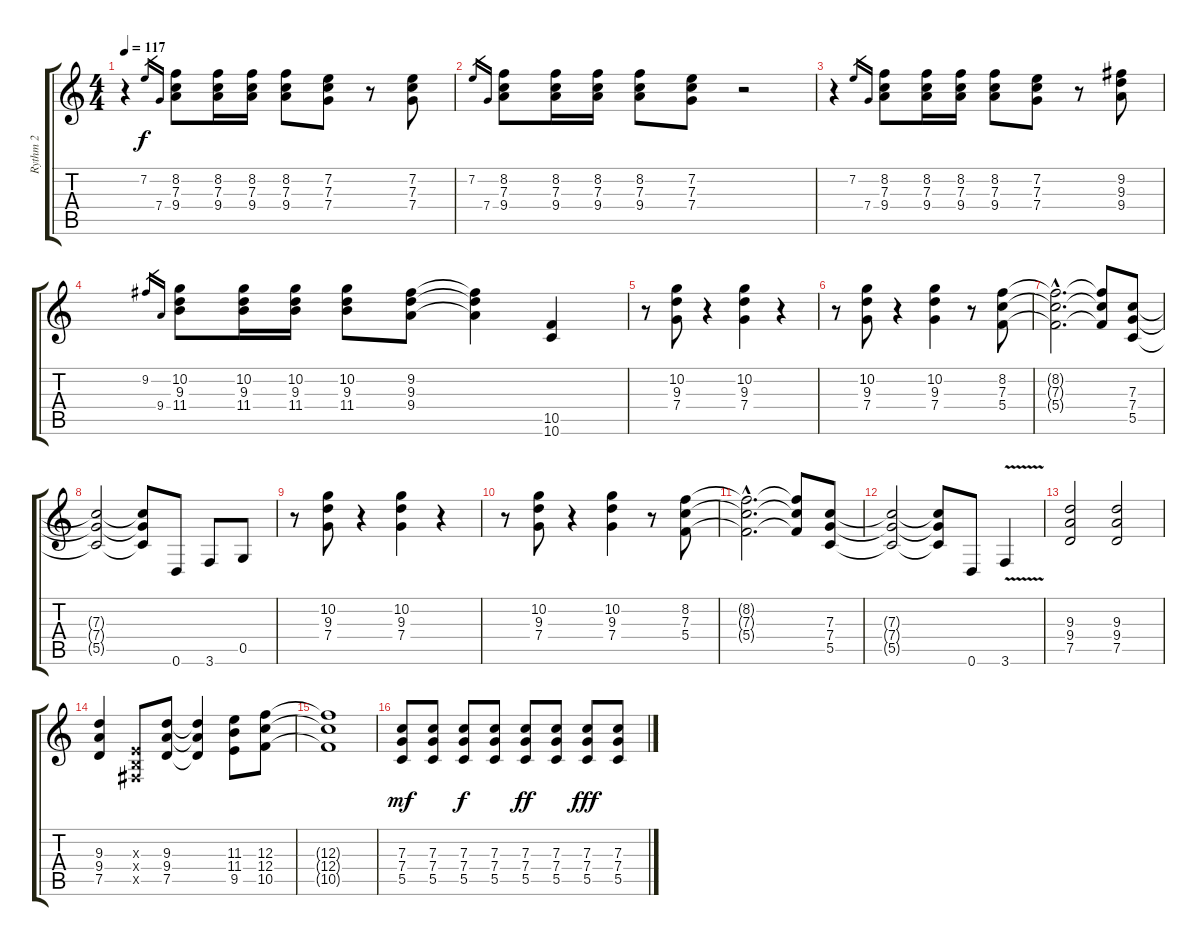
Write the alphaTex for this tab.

\track ("Rythm 2" "Rythm 2") {instrument overdrivenguitar}
\staff {score tabs}
\tuning (D4 A3 F3 C3 G2 D2) {hide}
\ts (4 4)
\tempo 117
\clef g2
\ks c
r.4{dy f} 7.2.16{gr} 7.4.16{gr} (8.2 7.3 9.4).8 (8.2 7.3 9.4).16 (8.2 7.3 9.4).16 (8.2 7.3 9.4).8 (7.2 7.3 7.4).8 r.8 (7.2 7.3 7.4).8 |
7.2.16{gr} 7.4.16{gr} (8.2 7.3 9.4).8 (8.2 7.3 9.4).16 (8.2 7.3 9.4).16 (8.2 7.3 9.4).8 (7.2 7.3 7.4).8 r.2 |
r.4 7.2.16{gr} 7.4.16{gr} (8.2 7.3 9.4).8 (8.2 7.3 9.4).16 (8.2 7.3 9.4).16 (8.2 7.3 9.4).8 (7.2 7.3 7.4).8 r.8 (9.2 9.3 9.4).8 |
9.2.16{gr} 9.4.16{gr} (10.2 9.3 11.4).8 (10.2 9.3 11.4).16 (10.2 9.3 11.4).16 (10.2 9.3 11.4).8 (9.2 9.3 9.4).8 (9.2{t} 9.3{t} 9.4{t}).4 (10.5 10.6).4 |
r.8 (10.2 9.3 7.4).8 r.4 (10.2 9.3 7.4).4 r.4 |
r.8 (10.2 9.3 7.4).8 r.4 (10.2 9.3 7.4).4 r.8 (8.2 7.3 5.4).8 |
(8.2{hac t} 7.3{hac t} 5.4{hac t}).2{d} (8.2{t} 7.3{t} 5.4{t}).8 (7.3 7.4 5.5).8 |
(7.3{t} 7.4{t} 5.5{t}).2 (7.3{t} 7.4{t} 5.5{t}).8 0.6.8 3.6.8 0.5.8 |
r.8 (10.2 9.3 7.4).8 r.4 (10.2 9.3 7.4).4 r.4 |
r.8 (10.2 9.3 7.4).8 r.4 (10.2 9.3 7.4).4 r.8 (8.2 7.3 5.4).8 |
(8.2{hac t} 7.3{hac t} 5.4{hac t}).2{d} (8.2{t} 7.3{t} 5.4{t}).8 (7.3 7.4 5.5).8 |
(7.3{t} 7.4{t} 5.5{t}).2 (7.3{t} 7.4{t} 5.5{t}).8 0.6.8 3.6{v}.4 |
(9.3 9.4 7.5).2 (9.3 9.4 7.5).2 |
(9.3 9.4 7.5).4 (-1.3{x} -1.4{x} -1.5{x}).8 (9.3 9.4 7.5).8 (9.3{t} 9.4{t} 7.5{t}).4 (11.3 11.4 9.5).8 (12.3 12.4 10.5).8 |
(12.3{t} 12.4{t} 10.5{t}).1 |
(7.3 7.4 5.5).8{dy mf} (7.3 7.4 5.5).8 (7.3 7.4 5.5).8{dy f} (7.3 7.4 5.5).8 (7.3 7.4 5.5).8{dy ff} (7.3 7.4 5.5).8 (7.3 7.4 5.5).8{dy fff} (7.3 7.4 5.5).8
